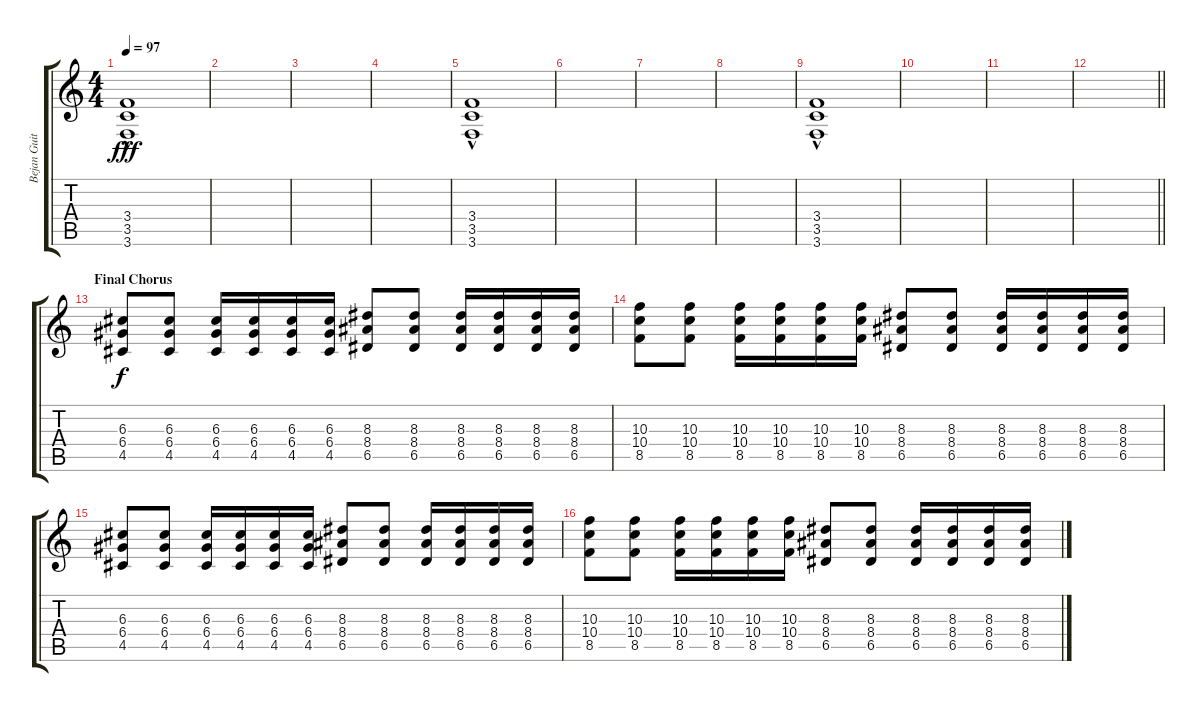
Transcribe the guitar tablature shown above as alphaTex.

\track ("Bejan Guitar" "Bejan Guit") {instrument distortionguitar}
\staff {score tabs}
\tuning (E4 B3 G3 D3 A2 D2) {hide}
\ts (4 4)
\tempo 97
\clef g2
\ks c
(3.4{hac} 3.5{hac} 3.6{hac}).1{dy fff} |
|
|
|
(3.4{hac} 3.5{hac} 3.6{hac}).1 |
|
|
|
(3.4{hac} 3.5{hac} 3.6{hac}).1 |
|
|
\barLineRight lightlight
|
\section ("" "Final Chorus")
(6.3 6.4 4.5).8{dy f} (6.3 6.4 4.5).8 (6.3 6.4 4.5).16 (6.3 6.4 4.5).16 (6.3 6.4 4.5).16 (6.3 6.4 4.5).16 (8.3 8.4 6.5).8 (8.3 8.4 6.5).8 (8.3 8.4 6.5).16 (8.3 8.4 6.5).16 (8.3 8.4 6.5).16 (8.3 8.4 6.5).16 |
(10.3 10.4 8.5).8 (10.3 10.4 8.5).8 (10.3 10.4 8.5).16 (10.3 10.4 8.5).16 (10.3 10.4 8.5).16 (10.3 10.4 8.5).16 (8.3 8.4 6.5).8 (8.3 8.4 6.5).8 (8.3 8.4 6.5).16 (8.3 8.4 6.5).16 (8.3 8.4 6.5).16 (8.3 8.4 6.5).16 |
(6.3 6.4 4.5).8 (6.3 6.4 4.5).8 (6.3 6.4 4.5).16 (6.3 6.4 4.5).16 (6.3 6.4 4.5).16 (6.3 6.4 4.5).16 (8.3 8.4 6.5).8 (8.3 8.4 6.5).8 (8.3 8.4 6.5).16 (8.3 8.4 6.5).16 (8.3 8.4 6.5).16 (8.3 8.4 6.5).16 |
(10.3 10.4 8.5).8 (10.3 10.4 8.5).8 (10.3 10.4 8.5).16 (10.3 10.4 8.5).16 (10.3 10.4 8.5).16 (10.3 10.4 8.5).16 (8.3 8.4 6.5).8 (8.3 8.4 6.5).8 (8.3 8.4 6.5).16 (8.3 8.4 6.5).16 (8.3 8.4 6.5).16 (8.3 8.4 6.5).16
